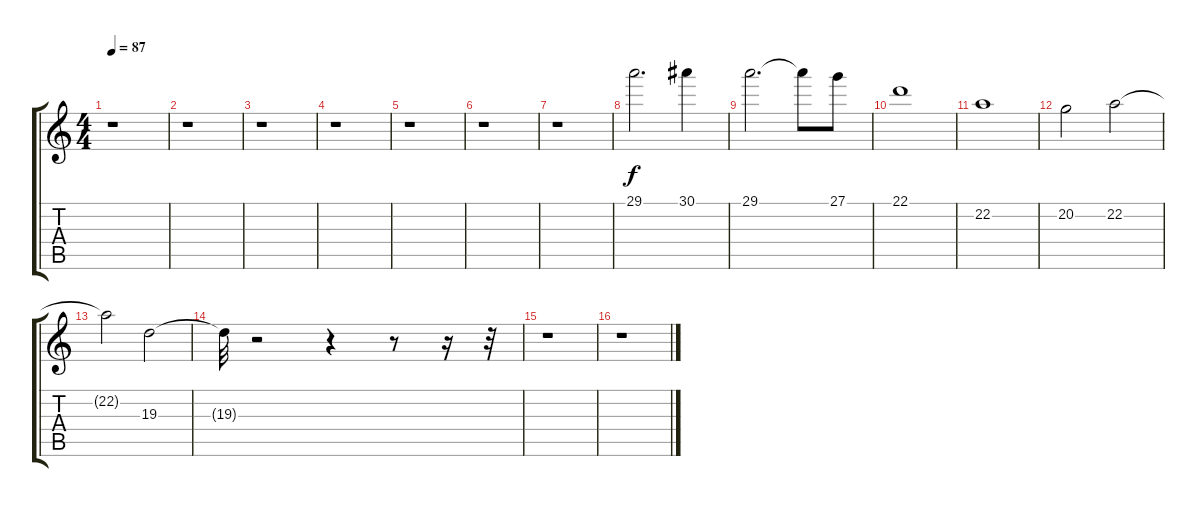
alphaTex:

\track "" {instrument pad7halo}
\staff {score tabs}
\tuning (E4 B3 G3 D3 A2 E2) {hide}
\ts (4 4)
\tempo 87
\clef g2
\ks c
r.1{dy f} |
r.1 |
r.1 |
r.1 |
r.1 |
r.1 |
r.1 |
29.1.2{d} 30.1.4 |
29.1.2{d} 29.1{t}.8 27.1.8 |
22.1.1 |
22.2.1 |
20.2.2 22.2.2 |
22.2{t}.2 19.3.2 |
19.3{t}.32 r.2 r.4 r.8 r.16 r.32 |
r.1 |
r.1
